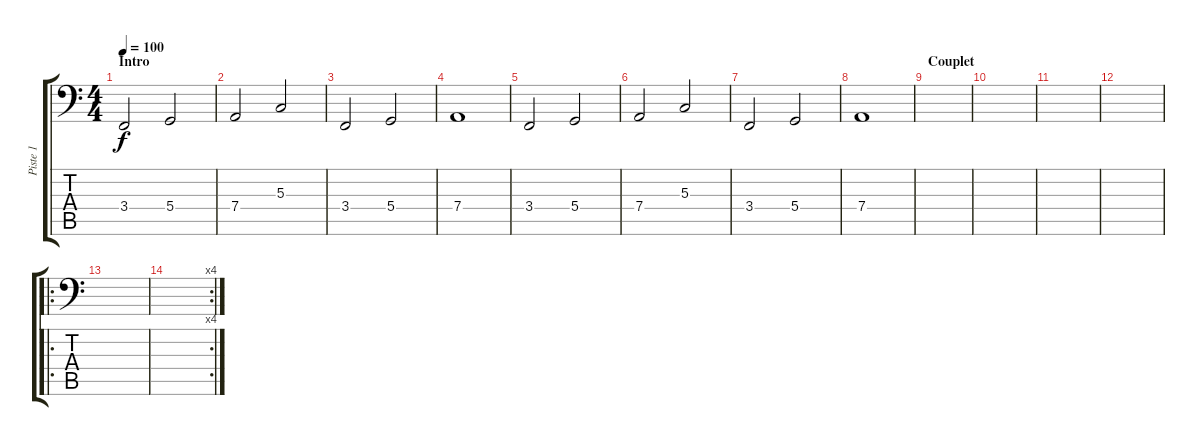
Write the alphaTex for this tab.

\track ("Piste 1" "Piste 1") {instrument violin}
\staff {score tabs}
\tuning (E3 B2 G2 D2 A1 E1) {hide}
\ts (4 4)
\section ("" "Intro")
\tempo 100
\clef f4
\ks c
3.4.2{dy f instrument violin} 5.4.2 |
7.4.2 5.3.2 |
3.4.2 5.4.2 |
7.4.1 |
3.4.2 5.4.2 |
7.4.2 5.3.2 |
3.4.2 5.4.2 |
7.4.1 |
\section ("" "Couplet")
|
|
|
|
\ro
|
\rc 4
